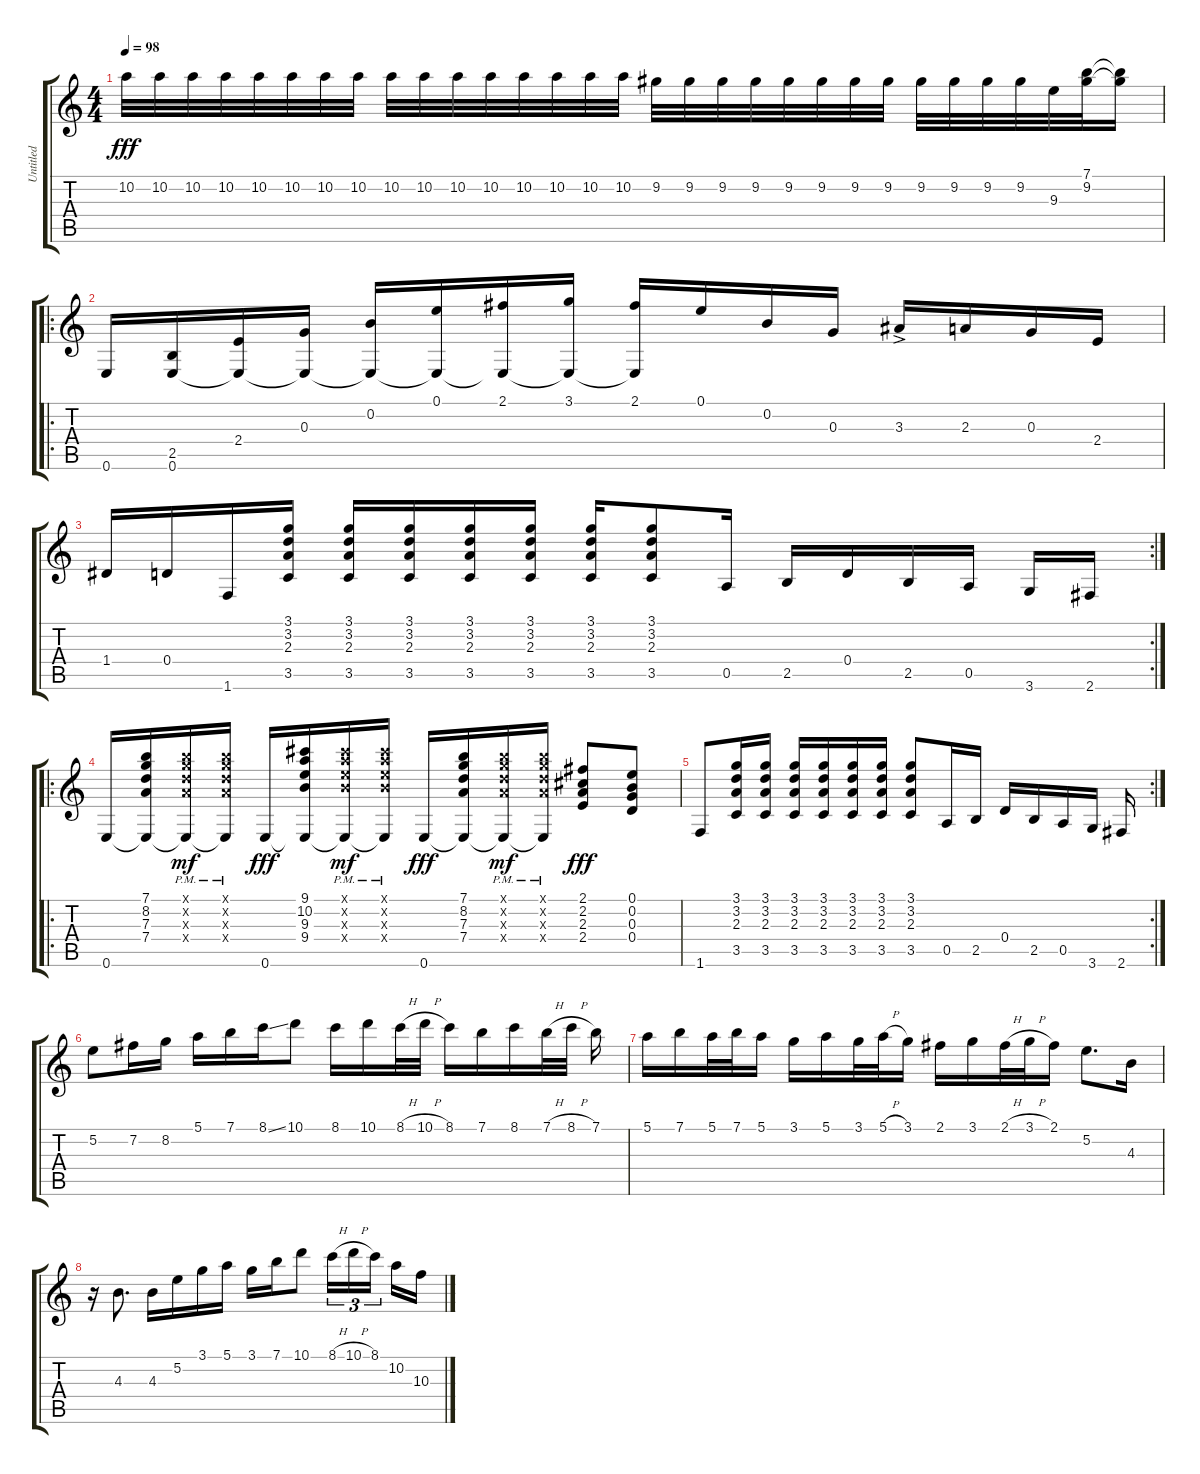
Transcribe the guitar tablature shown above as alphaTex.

\track ("Untitled" "Untitled") {instrument acousticguitarnylon}
\staff {score tabs}
\tuning (E4 B3 G3 D3 A2 E2) {hide}
\ts (4 4)
\tempo 98
\clef g2
\ks c
10.2.32{dy fff} 10.2.32 10.2.32 10.2.32 10.2.32 10.2.32 10.2.32 10.2.32 10.2.32 10.2.32 10.2.32 10.2.32 10.2.32 10.2.32 10.2.32 10.2.32 9.2.32 9.2.32 9.2.32 9.2.32 9.2.32 9.2.32 9.2.32 9.2.32 9.2.32 9.2.32 9.2.32 9.2.32 9.3.32 (7.1 9.2).32 (7.1{t} 9.2{t}).16 |
\ro
0.6.16 (2.5 0.6).16 (2.4 0.6{t}).16 (0.3 0.6{t}).16 (0.2 0.6{t}).16 (0.1 0.6{t}).16 (2.1 0.6{t}).16 (3.1 0.6{t}).16 (2.1 0.6{t}).16 0.1.16 0.2.16 0.3.16 3.3{ac}.16 2.3.16 0.3.16 2.4.16 |
\rc 2
1.4.16 0.4.16 1.6.16 (3.1 3.2 2.3 3.5).16 (3.1 3.2 2.3 3.5).16 (3.1 3.2 2.3 3.5).16 (3.1 3.2 2.3 3.5).16 (3.1 3.2 2.3 3.5).16 (3.1 3.2 2.3 3.5).16 (3.1 3.2 2.3 3.5).8 0.5.16 2.5.16 0.4.16 2.5.16 0.5.16 3.6.16 2.6.16 |
\ro
0.6.16 (7.1 8.2 7.3 7.4 0.6{t}).16 (7.1{pm x} 8.2{pm x} 7.3{pm x} 7.4{pm x} 0.6{pm t}).16{dy mf} (7.1{pm x} 8.2{pm x} 7.3{pm x} 7.4{pm x} 0.6{pm t}).16 0.6.16{dy fff} (9.1 10.2 9.3 9.4 0.6{t}).16 (9.1{pm x} 10.2{pm x} 9.3{pm x} 9.4{pm x} 0.6{pm t}).16{dy mf} (9.1{pm x} 10.2{pm x} 9.3{pm x} 9.4{pm x} 0.6{pm t}).16 0.6.16{dy fff} (7.1 8.2 7.3 7.4 0.6{t}).16 (7.1{pm x} 8.2{pm x} 7.3{pm x} 7.4{pm x} 0.6{pm t}).16{dy mf} (7.1{pm x} 8.2{pm x} 7.3{pm x} 7.4{pm x} 0.6{pm t}).16 (2.1 2.2 2.3 2.4).8{dy fff} (0.1 0.2 0.3 0.4).8 |
\rc 2
1.6.8 (3.1 3.2 2.3 3.5).16 (3.1 3.2 2.3 3.5).16 (3.1 3.2 2.3 3.5).16 (3.1 3.2 2.3 3.5).16 (3.1 3.2 2.3 3.5).16 (3.1 3.2 2.3 3.5).16 (3.1 3.2 2.3 3.5).8 0.5.16 2.5.16 0.4.16 2.5.16 0.5.16 3.6.16 2.6.16 |
5.2.8 7.2.16 8.2.16 5.1.16 7.1.16 8.1{ss}.16 10.1.8 8.1.16 10.1.16 8.1{h}.32 10.1{h}.32 8.1.16 7.1.16 8.1.16 7.1{h}.32 8.1{h}.32 7.1.16 |
5.1.16 7.1.16 5.1.32 7.1.32 5.1.16 3.1.16 5.1.16 3.1.32 5.1{h}.32 3.1.16 2.1.16 3.1.16 2.1{h}.32 3.1{h}.32 2.1.16 5.2.8{d} 4.3.16 |
r.16 4.3.8{d} 4.3.16 5.2.16 3.1.16 5.1.16 3.1.16 7.1.16 10.1.8 8.1{h}.16{tu (3 2)} 10.1{h}.16{tu (3 2)} 8.1.16{tu (3 2) beam splitsecondary} 10.2.16 10.3.16
